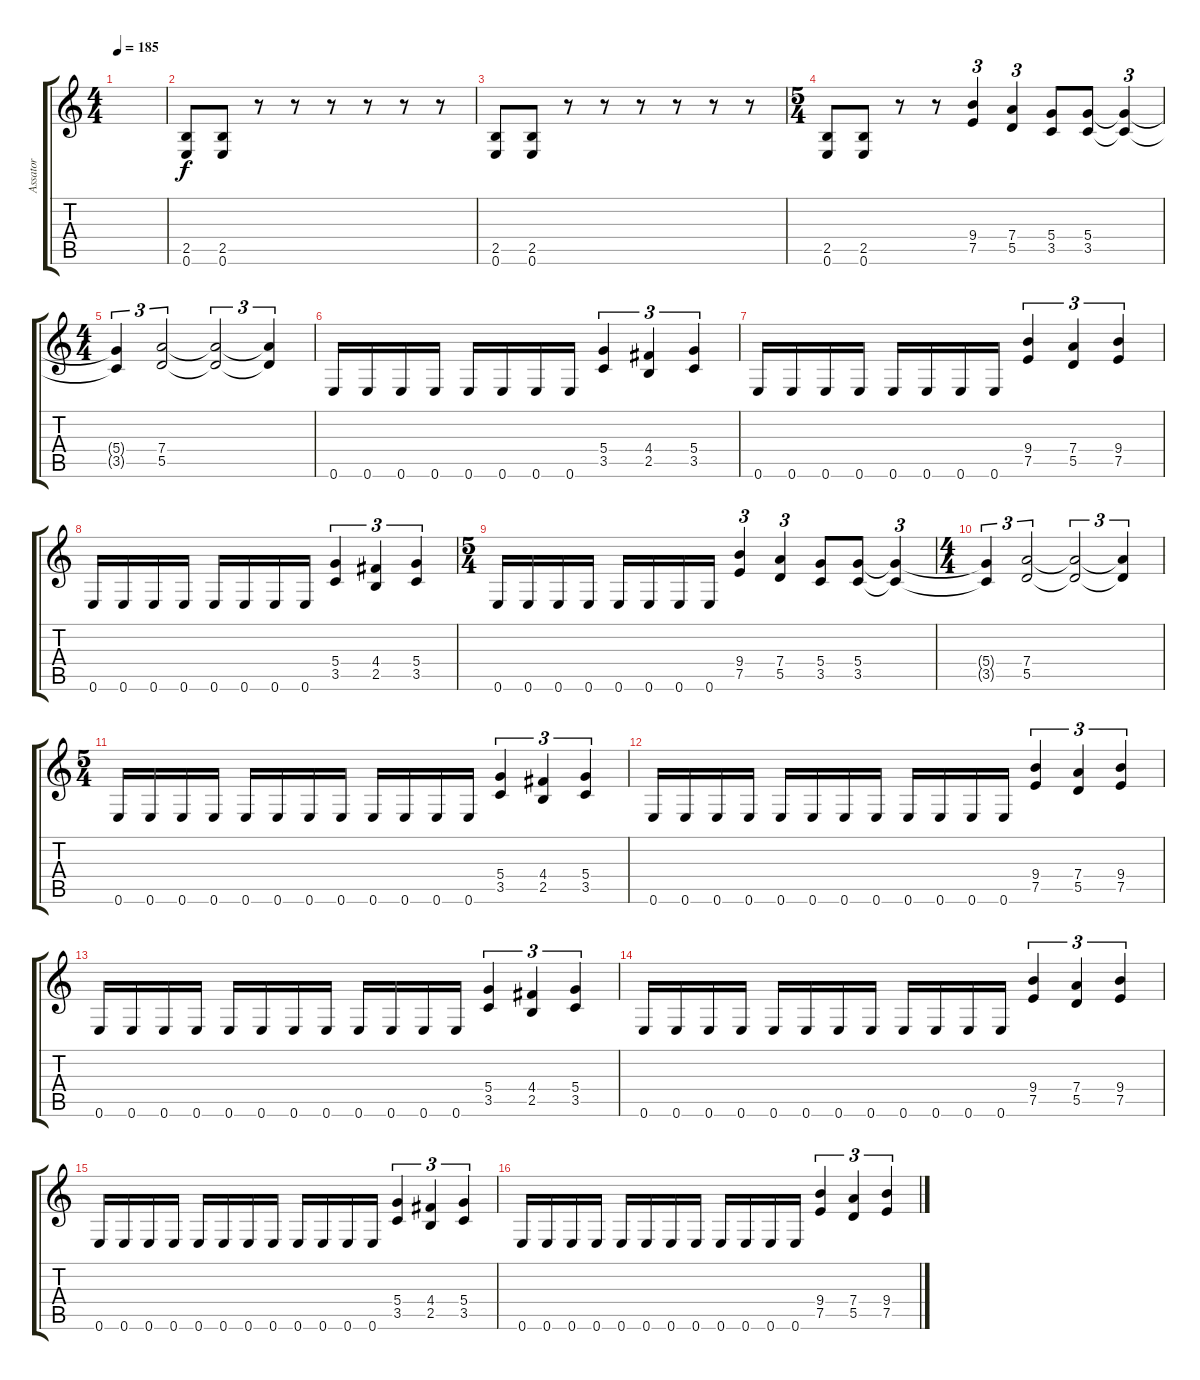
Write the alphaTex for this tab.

\track ("Assator" "Assator") {instrument distortionguitar}
\staff {score tabs}
\tuning (E4 B3 G3 D3 A2 E2) {hide}
\ts (4 4)
\tempo 185
\clef g2
\ks c
|
(2.5 0.6).8 (2.5 0.6).8 r.8 r.8 r.8 r.8 r.8 r.8 |
(2.5 0.6).8 (2.5 0.6).8 r.8 r.8 r.8 r.8 r.8 r.8 |
\ts (5 4)
(2.5 0.6).8 (2.5 0.6).8 r.8 r.8 (9.4 7.5).4{tu (3 2)} (7.4 5.5).4{tu (3 2)} (5.4 3.5).8 (5.4 3.5).8 (5.4{t} 3.5{t}).4{tu (3 2)} |
\ts (4 4)
(5.4{t} 3.5{t}).4{tu (3 2)} (7.4 5.5).2{tu (3 2)} (7.4{t} 5.5{t}).2{tu (3 2)} (7.4{t} 5.5{t}).4{tu (3 2)} |
0.6.16 0.6.16 0.6.16 0.6.16 0.6.16 0.6.16 0.6.16 0.6.16 (5.4 3.5).4{tu (3 2)} (4.4 2.5).4{tu (3 2)} (5.4 3.5).4{tu (3 2)} |
0.6.16 0.6.16 0.6.16 0.6.16 0.6.16 0.6.16 0.6.16 0.6.16 (9.4 7.5).4{tu (3 2)} (7.4 5.5).4{tu (3 2)} (9.4 7.5).4{tu (3 2)} |
0.6.16 0.6.16 0.6.16 0.6.16 0.6.16 0.6.16 0.6.16 0.6.16 (5.4 3.5).4{tu (3 2)} (4.4 2.5).4{tu (3 2)} (5.4 3.5).4{tu (3 2)} |
\ts (5 4)
0.6.16 0.6.16 0.6.16 0.6.16 0.6.16 0.6.16 0.6.16 0.6.16 (9.4 7.5).4{tu (3 2)} (7.4 5.5).4{tu (3 2)} (5.4 3.5).8 (5.4 3.5).8 (5.4{t} 3.5{t}).4{tu (3 2)} |
\ts (4 4)
(5.4{t} 3.5{t}).4{tu (3 2)} (7.4 5.5).2{tu (3 2)} (7.4{t} 5.5{t}).2{tu (3 2)} (7.4{t} 5.5{t}).4{tu (3 2)} |
\ts (5 4)
0.6.16 0.6.16 0.6.16 0.6.16 0.6.16 0.6.16 0.6.16 0.6.16 0.6.16 0.6.16 0.6.16 0.6.16 (5.4 3.5).4{tu (3 2)} (4.4 2.5).4{tu (3 2)} (5.4 3.5).4{tu (3 2)} |
0.6.16 0.6.16 0.6.16 0.6.16 0.6.16 0.6.16 0.6.16 0.6.16 0.6.16 0.6.16 0.6.16 0.6.16 (9.4 7.5).4{tu (3 2)} (7.4 5.5).4{tu (3 2)} (9.4 7.5).4{tu (3 2)} |
0.6.16 0.6.16 0.6.16 0.6.16 0.6.16 0.6.16 0.6.16 0.6.16 0.6.16 0.6.16 0.6.16 0.6.16 (5.4 3.5).4{tu (3 2)} (4.4 2.5).4{tu (3 2)} (5.4 3.5).4{tu (3 2)} |
0.6.16 0.6.16 0.6.16 0.6.16 0.6.16 0.6.16 0.6.16 0.6.16 0.6.16 0.6.16 0.6.16 0.6.16 (9.4 7.5).4{tu (3 2)} (7.4 5.5).4{tu (3 2)} (9.4 7.5).4{tu (3 2)} |
0.6.16 0.6.16 0.6.16 0.6.16 0.6.16 0.6.16 0.6.16 0.6.16 0.6.16 0.6.16 0.6.16 0.6.16 (5.4 3.5).4{tu (3 2)} (4.4 2.5).4{tu (3 2)} (5.4 3.5).4{tu (3 2)} |
0.6.16 0.6.16 0.6.16 0.6.16 0.6.16 0.6.16 0.6.16 0.6.16 0.6.16 0.6.16 0.6.16 0.6.16 (9.4 7.5).4{tu (3 2)} (7.4 5.5).4{tu (3 2)} (9.4 7.5).4{tu (3 2)}
